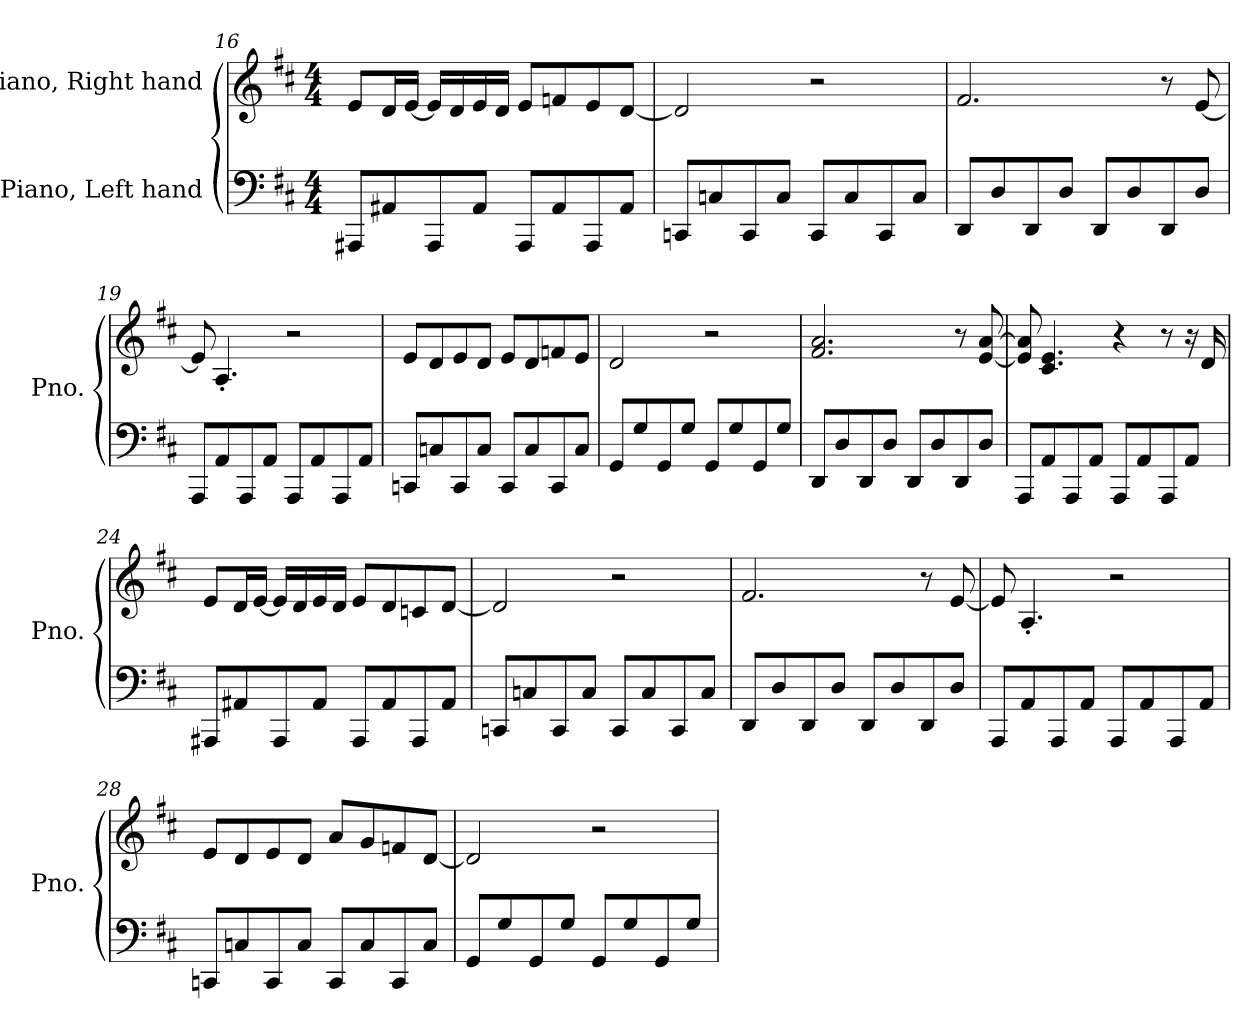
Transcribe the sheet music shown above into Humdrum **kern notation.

**kern	**kern
*part2	*part1
*staff2	*staff1
*I"Piano, Left hand	*I"Piano, Right hand
*I'Pno.	*I'Pno.
!!LO:LB:g=z
*clefF4	*clefG2
*k[f#c#]	*k[f#c#]
*M4/4	*M4/4
=16	=16
8AAA#X/L	8e/L
8AA#X/	16d/L
.	[16e/JJ
8AAA#/	16e/LL]
.	16d/
8AA#/J	16e/
.	16d/JJ
8AAA#/L	8e/L
8AA#/	8fn/
8AAA#/	8e/
8AA#/J	[8d/J
=17	=17
8CCn/L	2d/]
8Cn/	.
8CC/	.
8C/J	.
8CC/L	2r
8C/	.
8CC/	.
8C/J	.
=18	=18
8DD/L	2.f#/
8D/	.
8DD/	.
8D/J	.
8DD/L	.
8D/	.
8DD/	8r
8D/J	[8e/
=19	=19
8AAA/L	8e/]
8AA/	4.A'/
8AAA/	.
8AA/J	.
8AAA/L	2r
8AA/	.
8AAA/	.
8AA/J	.
!!LO:LB:g=z
=20	=20
8CCn/L	8e/L
8Cn/	8d/
8CC/	8e/
8C/J	8d/J
8CC/L	8e/L
8C/	8d/
8CC/	8fn/
8C/J	8e/J
=21	=21
8GG/L	2d/
8G/	.
8GG/	.
8G/J	.
8GG/L	2r
8G/	.
8GG/	.
8G/J	.
=22	=22
8DD/L	2.f#/ 2.a/
8D/	.
8DD/	.
8D/J	.
8DD/L	.
8D/	.
8DD/	8r
8D/J	[8e/ [8a/
=23	=23
8AAA/L	8e/] 8a/]
8AA/	4.c#/ 4.e/
8AAA/	.
8AA/J	.
8AAA/L	4r
8AA/	.
8AAA/	8r
8AA/J	16r
.	16d/
!!LO:PB:g=z
=24	=24
8AAA#X/L	8e/L
8AA#X/	16d/L
.	[16e/JJ
8AAA#/	16e/LL]
.	16d/
8AA#/J	16e/
.	16d/JJ
8AAA#/L	8e/L
8AA#/	8d/
8AAA#/	8cn/
8AA#/J	[8d/J
=25	=25
8CCn/L	2d/]
8Cn/	.
8CC/	.
8C/J	.
8CC/L	2r
8C/	.
8CC/	.
8C/J	.
=26	=26
8DD/L	2.f#/
8D/	.
8DD/	.
8D/J	.
8DD/L	.
8D/	.
8DD/	8r
8D/J	[8e/
=27	=27
8AAA/L	8e/]
8AA/	4.A'/
8AAA/	.
8AA/J	.
8AAA/L	2r
8AA/	.
8AAA/	.
8AA/J	.
!!LO:LB:g=z
=28	=28
8CCn/L	8e/L
8Cn/	8d/
8CC/	8e/
8C/J	8d/J
8CC/L	8a/L
8C/	8g/
8CC/	8fn/
8C/J	[8d/J
=29	=29
8GG/L	2d/]
8G/	.
8GG/	.
8G/J	.
8GG/L	2r
8G/	.
8GG/	.
8G/J	.
=	=
*-	*-
